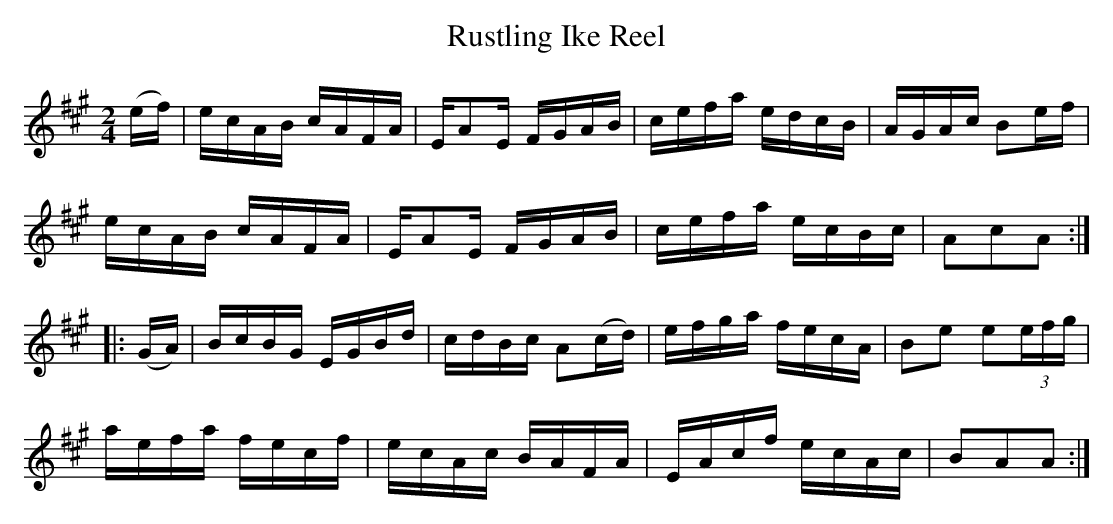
X:1
T:Rustling Ike Reel
M:2/4
L:1/8
K:A
(e/f/)|e/c/A/B/ c/A/F/A/|E/AE/ F/G/A/B/|c/e/f/a/ e/d/c/B/|A/G/A/c/ Be/f/|
e/c/A/B/ c/A/F/A/|E/AE/ F/G/A/B/|c/e/f/a/ e/c/B/c/|AcA:|
|:(G/A/)|B/c/B/G/ E/G/B/d/|c/d/B/c/ A(c/d/)|e/f/g/a/ f/e/c/A/|Be e(3e/f/g/|
a/e/f/a/ f/e/c/f/|e/c/A/c/ B/A/F/A/|E/A/c/f/ e/c/A/c/|BAA:|
